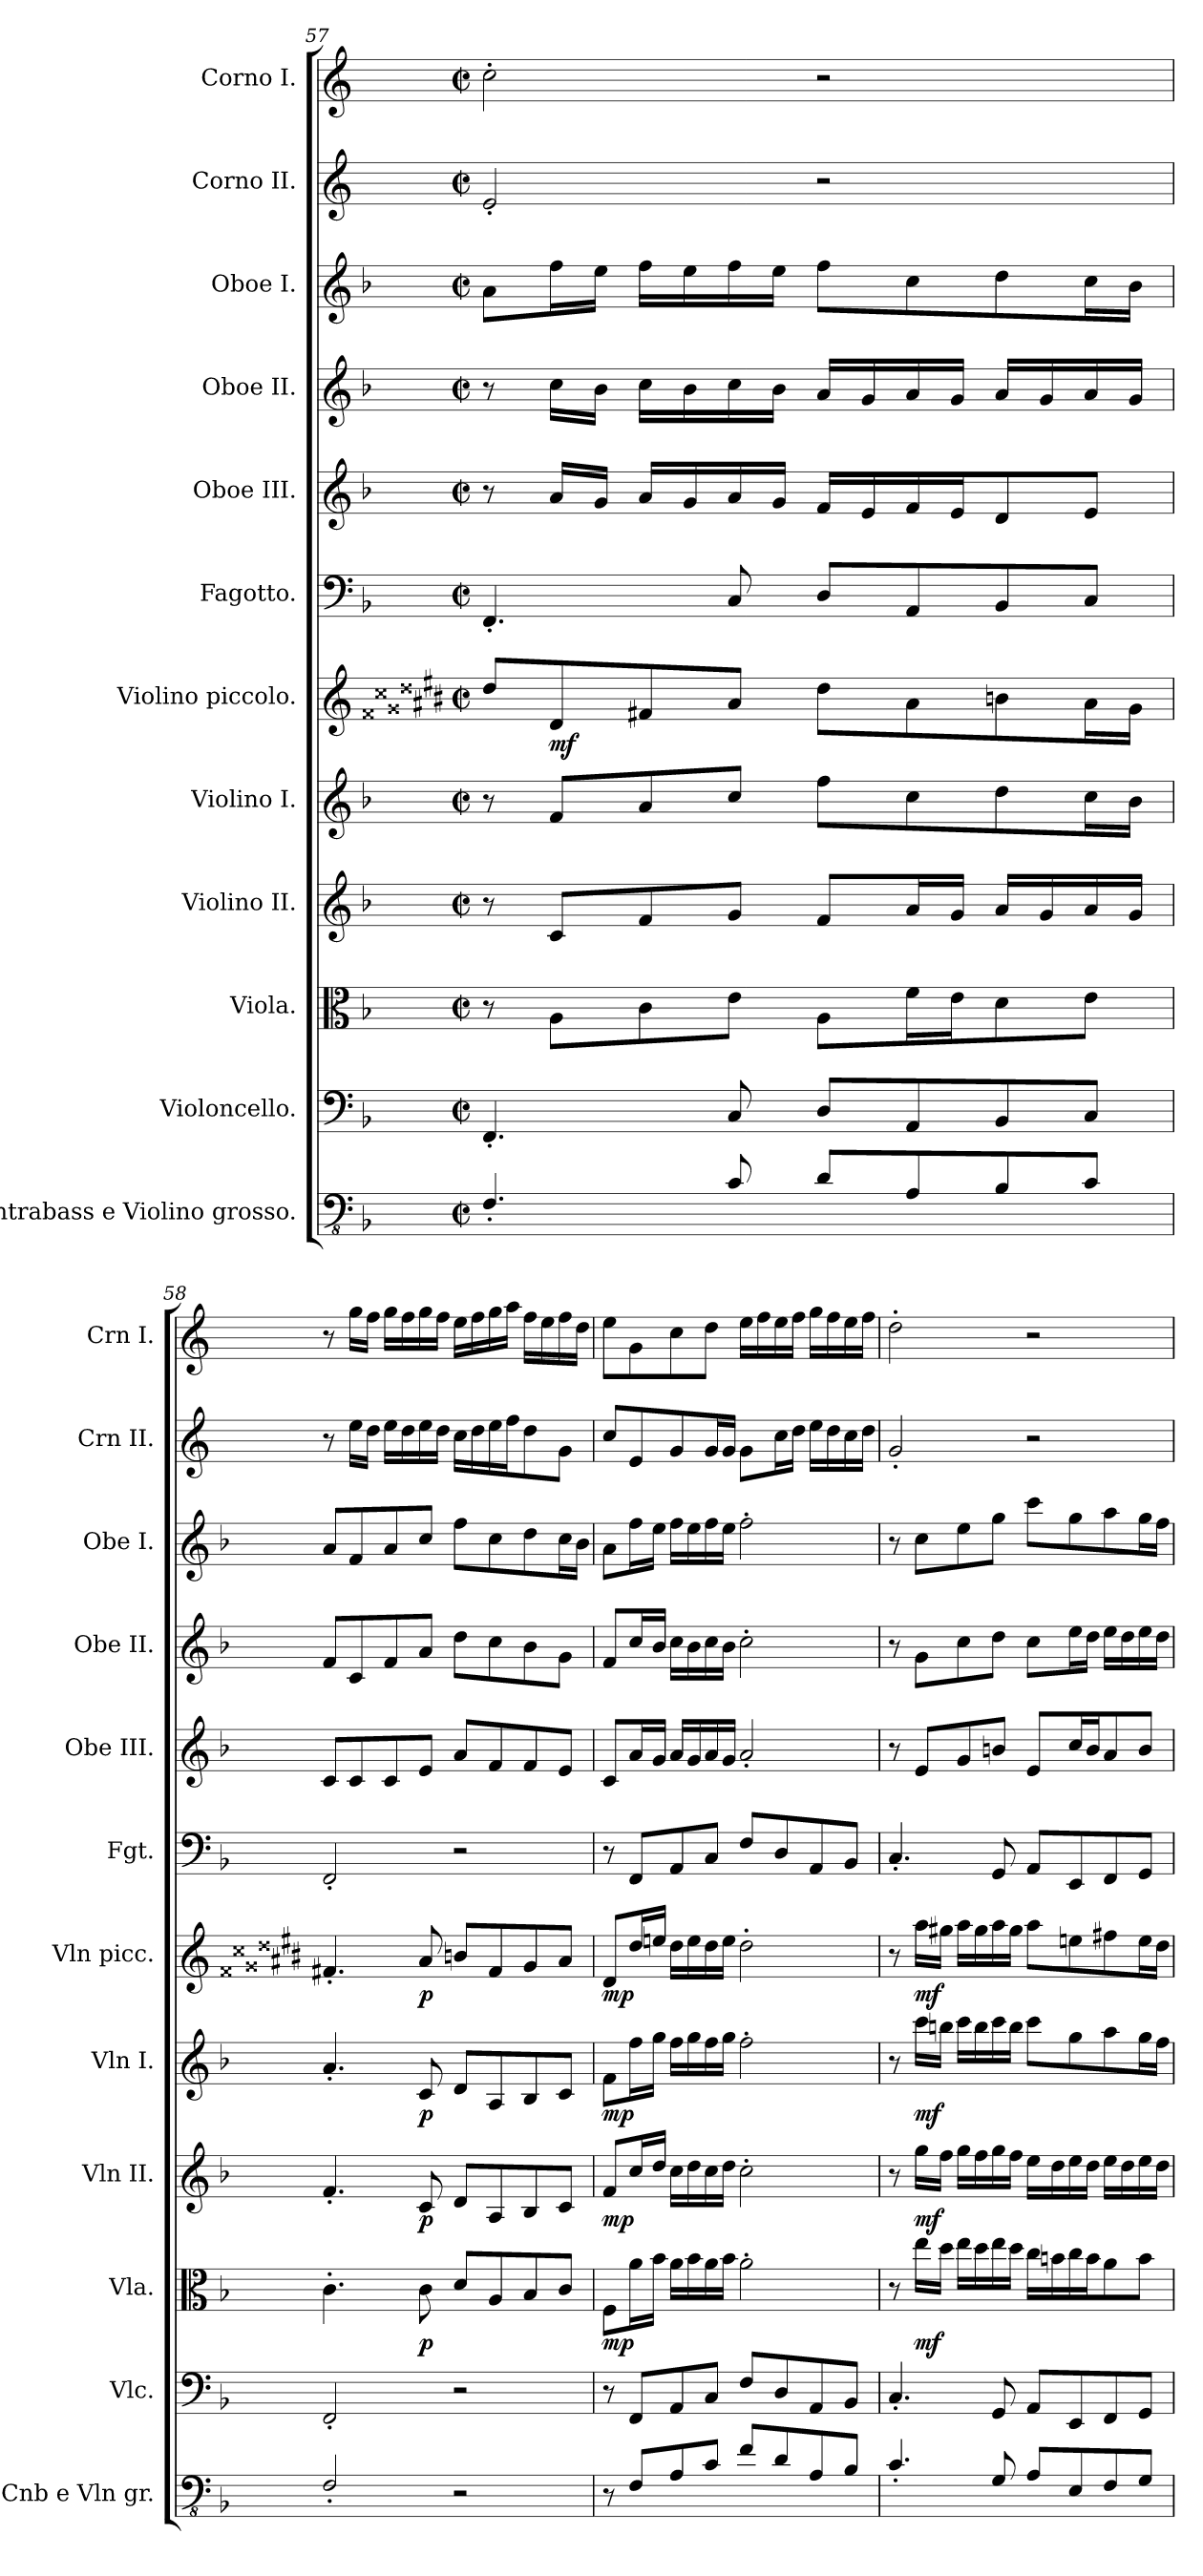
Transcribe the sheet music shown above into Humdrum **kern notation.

**kern	**kern	**kern	**dynam	**kern	**dynam	**kern	**dynam	**kern	**dynam	**kern	**kern	**kern	**kern	**kern	**kern
*part12	*part11	*part10	*part10	*part9	*part9	*part8	*part8	*part7	*part7	*part6	*part5	*part4	*part3	*part2	*part1
*staff12	*staff11	*staff10	*staff10	*staff9	*staff9	*staff8	*staff8	*staff7	*staff7	*staff6	*staff5	*staff4	*staff3	*staff2	*staff1
*I"Contrabass e Violino grosso.	*I"Violoncello.	*I"Viola.	*	*I"Violino II.	*	*I"Violino I.	*	*I"Violino piccolo.	*	*I"Fagotto.	*I"Oboe III.	*I"Oboe II.	*I"Oboe I.	*I"Corno II.	*I"Corno I.
*I'Cnb e Vln gr.	*I'Vlc.	*I'Vla.	*	*I'Vln II.	*	*I'Vln I.	*	*I'Vln picc.	*	*I'Fgt.	*I'Obe III.	*I'Obe II.	*I'Obe I.	*I'Crn II.	*I'Crn I.
!!LO:PB:g=z
*clefFv4	*clefF4	*clefC3	*	*clefG2	*	*clefG2	*	*clefG2	*	*clefF4	*clefG2	*clefG2	*clefG2	*clefG2	*clefG2
*ITrd7c12	*	*	*	*	*	*	*	*ITrd-1c-3	*	*	*	*	*	*ITrd4c7	*ITrd4c7
*k[b-]	*k[b-]	*k[b-]	*	*k[b-]	*	*k[b-]	*	*k[f##c##g##d##a#e#b#]	*	*k[b-]	*k[b-]	*k[b-]	*k[b-]	*k[b-]	*k[b-]
*M2/2	*M2/2	*M2/2	*	*M2/2	*	*M2/2	*	*M2/2	*	*M2/2	*M2/2	*M2/2	*M2/2	*M2/2	*M2/2
*met(c|)	*met(c|)	*met(c|)	*	*met(c|)	*	*met(c|)	*	*met(c|)	*	*met(c|)	*met(c|)	*met(c|)	*met(c|)	*met(c|)	*met(c|)
=57	=57	=57	=57	=57	=57	=57	=57	=57	=57	=57	=57	=57	=57	=57	=57
4.FFF'/	4.FF'/	8r	.	8r	.	8r	.	8ee#/L	.	4.FF'/	8r	8r	8a\L	2A'/	2f'\
!	!	!	!	!	!	!	!	!	!LO:DY:b	!	!	!	!	!	!
.	.	8A\L	.	8c/L	.	8f/L	.	8e#/	mf	.	16a/LL	16cc\LL	16ff\L	.	.
.	.	.	.	.	.	.	.	.	.	.	16g/JJ	16b-\JJ	16ee\JJ	.	.
.	.	8c\	.	8f/	.	8a/	.	8g##/	.	.	16a/LL	16cc\LL	16ff\LL	.	.
.	.	.	.	.	.	.	.	.	.	.	16g/	16b-\	16ee\	.	.
8CC/	8C/	8e\J	.	8g/J	.	8cc/J	.	8b#/J	.	8C/	16a/	16cc\	16ff\	.	.
.	.	.	.	.	.	.	.	.	.	.	16g/JJ	16b-\JJ	16ee\JJ	.	.
8DD/L	8D/L	8A\L	.	8f/L	.	8ff\L	.	8ee#\L	.	8D/L	16f/LL	16a/LL	8ff\L	2r	2r
.	.	.	.	.	.	.	.	.	.	.	16e/	16g/	.	.	.
8AAA/	8AA/	16f\L	.	16a/L	.	8cc\	.	8b#\	.	8AA/	16f/	16a/	8cc\	.	.
.	.	16e\J	.	16g/JJ	.	.	.	.	.	.	16e/J	16g/JJ	.	.	.
8BBB-/	8BB-/	8d\	.	16a/LL	.	8dd\	.	8cc##\	.	8BB-/	8d/	16a/LL	8dd\	.	.
.	.	.	.	16g/	.	.	.	.	.	.	.	16g/	.	.	.
8CC/J	8C/J	8e\J	.	16a/	.	16cc\L	.	16b#\L	.	8C/J	8e/J	16a/	16cc\L	.	.
.	.	.	.	16g/JJ	.	16b-\JJ	.	16a#\JJ	.	.	.	16g/JJ	16b-\JJ	.	.
=58	=58	=58	=58	=58	=58	=58	=58	=58	=58	=58	=58	=58	=58	=58	=58
2FFF'/	2FF'/	4.c'\	.	4.f'/	.	4.a'/	.	4.g##'/	.	2FF'/	8c/L	8f/L	8a/L	8r	8r
.	.	.	.	.	.	.	.	.	.	.	8c/	8c/	8f/	16a\LL	16cc\LL
.	.	.	.	.	.	.	.	.	.	.	.	.	.	16g\JJ	16b-\JJ
.	.	.	.	.	.	.	.	.	.	.	8c/	8f/	8a/	16a\LL	16cc\LL
.	.	.	.	.	.	.	.	.	.	.	.	.	.	16g\	16b-\
!	!	!	!LO:DY:b	!	!LO:DY:b	!	!LO:DY:b	!	!LO:DY:b	!	!	!	!	!	!
.	.	8c\	p	8c/	p	8c/	p	8b#/	p	.	8e/J	8a/J	8cc/J	16a\	16cc\
.	.	.	.	.	.	.	.	.	.	.	.	.	.	16g\JJ	16b-\JJ
2r	2r	8d/L	.	8d/L	.	8d/L	.	8cc##/L	.	2r	8a/L	8dd\L	8ff\L	16f\LL	16a\LL
.	.	.	.	.	.	.	.	.	.	.	.	.	.	16g\	16b-\
.	.	8A/	.	8A/	.	8A/	.	8g##/	.	.	8f/	8cc\	8cc\	16a\	16cc\
.	.	.	.	.	.	.	.	.	.	.	.	.	.	16b-\J	16dd\JJ
.	.	8B-/	.	8B-/	.	8B-/	.	8a#/	.	.	8f/	8b-\	8dd\	8g\	16b-\LL
.	.	.	.	.	.	.	.	.	.	.	.	.	.	.	16a\
.	.	8c/J	.	8c/J	.	8c/J	.	8b#/J	.	.	8e/J	8g\J	16cc\L	8c\J	16b-\
.	.	.	.	.	.	.	.	.	.	.	.	.	16b-\JJ	.	16g\JJ
=59	=59	=59	=59	=59	=59	=59	=59	=59	=59	=59	=59	=59	=59	=59	=59
!	!	!	!LO:DY:b	!	!LO:DY:b	!	!LO:DY:b	!	!LO:DY:b	!	!	!	!	!	!
8r	8r	8F\L	mp	8f/L	mp	8f\L	mp	8e#/L	mp	8r	8c/L	8f/L	8a\L	8f/L	8a\L
8FFF/L	8FF/L	16a\L	.	16cc/L	.	16ff\L	.	16ee#/L	.	8FF/L	16a/L	16cc/L	16ff\L	8A/	8c\
.	.	16b-\JJ	.	16dd/JJ	.	16gg\JJ	.	16ff##/JJ	.	.	16g/JJ	16b-/JJ	16ee\JJ	.	.
8AAA/	8AA/	16a\LL	.	16cc\LL	.	16ff\LL	.	16ee#\LL	.	8AA/	16a/LL	16cc\LL	16ff\LL	8c/	8f\
.	.	16b-\	.	16dd\	.	16gg\	.	16ff##\	.	.	16g/	16b-\	16ee\	.	.
8CC/J	8C/J	16a\	.	16cc\	.	16ff\	.	16ee#\	.	8C/J	16a/	16cc\	16ff\	16c/L	8g\J
.	.	16b-\JJ	.	16dd\JJ	.	16gg\JJ	.	16ff##\JJ	.	.	16g/JJ	16b-\JJ	16ee\JJ	16c/JJ	.
8FF/L	8F/L	2a'\	.	2cc'\	.	2ff'\	.	2ee#'\	.	8F/L	2a'/	2cc'\	2ff'\	8c\L	16a\LL
.	.	.	.	.	.	.	.	.	.	.	.	.	.	.	16b-\
8DD/	8D/	.	.	.	.	.	.	.	.	8D/	.	.	.	16f\L	16a\
.	.	.	.	.	.	.	.	.	.	.	.	.	.	16g\JJ	16b-\JJ
8AAA/	8AA/	.	.	.	.	.	.	.	.	8AA/	.	.	.	16a\LL	16cc\LL
.	.	.	.	.	.	.	.	.	.	.	.	.	.	16g\	16b-\
8BBB-/J	8BB-/J	.	.	.	.	.	.	.	.	8BB-/J	.	.	.	16f\	16a\
.	.	.	.	.	.	.	.	.	.	.	.	.	.	16g\JJ	16b-\JJ
!!LO:PB:g=z
=60	=60	=60	=60	=60	=60	=60	=60	=60	=60	=60	=60	=60	=60	=60	=60
4.CC'/	4.C'/	8r	.	8r	.	8r	.	8r	.	4.C'/	8r	8r	8r	2c'/	2g'\
!	!	!	!LO:DY:b	!	!LO:DY:b	!	!LO:DY:b	!	!LO:DY:b	!	!	!	!	!	!
.	.	16ee\LL	mf	16gg\LL	mf	16ccc\LL	mf	16bb#\LL	mf	.	8e/L	8g\L	8cc\L	.	.
.	.	16dd\JJ	.	16ff\JJ	.	16bbn\JJ	.	16aa##X\JJ	.	.	.	.	.	.	.
.	.	16ee\LL	.	16gg\LL	.	16ccc\LL	.	16bb#\LL	.	.	8g/	8cc\	8ee\	.	.
.	.	16dd\	.	16ff\	.	16bb\	.	16aa##\	.	.	.	.	.	.	.
8GGG/	8GG/	16ee\	.	16gg\	.	16ccc\	.	16bb#\	.	8GG/	8bn/J	8dd\J	8gg\J	.	.
.	.	16dd\JJ	.	16ff\JJ	.	16bb\JJ	.	16aa##\JJ	.	.	.	.	.	.	.
8AAA/L	8AA/L	16cc\LL	.	16ee\LL	.	8ccc\L	.	8bb#\L	.	8AA/L	8e/L	8cc\L	8ccc\L	2r	2r
.	.	16bn\	.	16dd\	.	.	.	.	.	.	.	.	.	.	.
8EEE/	8EE/	16cc\	.	16ee\	.	8gg\	.	8ff##\	.	8EE/	16cc/L	16ee\L	8gg\	.	.
.	.	16b\J	.	16dd\JJ	.	.	.	.	.	.	16b/J	16dd\JJ	.	.	.
8FFF/	8FF/	8a\	.	16ee\LL	.	8aa\	.	8gg##\	.	8FF/	8a/	16ee\LL	8aa\	.	.
.	.	.	.	16dd\	.	.	.	.	.	.	.	16dd\	.	.	.
8GGG/J	8GG/J	8b\J	.	16ee\	.	16gg\L	.	16ff##\L	.	8GG/J	8b/J	16ee\	16gg\L	.	.
.	.	.	.	16dd\JJ	.	16ff\JJ	.	16ee#\JJ	.	.	.	16dd\JJ	16ff\JJ	.	.
=	=	=	=	=	=	=	=	=	=	=	=	=	=	=	=
*-	*-	*-	*-	*-	*-	*-	*-	*-	*-	*-	*-	*-	*-	*-	*-
